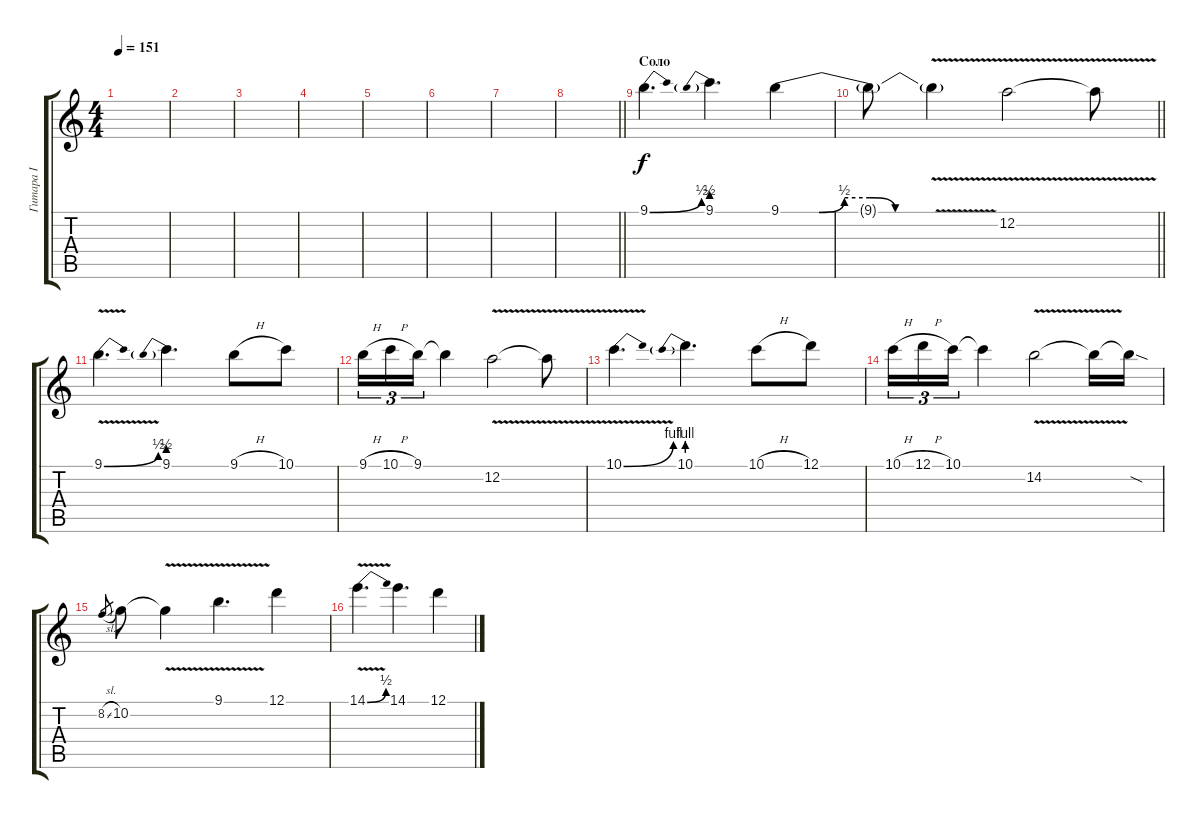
\track ("Гитара I" "Гитара I") {instrument overdrivenguitar}
\staff {score tabs}
\tuning (D4 A3 F3 C3 G2 D2) {hide}
\ts (4 4)
\tempo 151
\clef g2
\ks c
|
|
|
|
|
|
|
\barLineRight lightlight
|
\section ("" "Соло")
9.1{be (bend 0 0 60 2)}.4{d} 9.1{be (prebend 0 2 60 2)}.4{d} 9.1{be (custom 0 0 15 0 25 2 35 2 45 0 60 0)}.4 |
\barLineRight lightlight
9.1{t}.8 9.1{v t}.4 12.2{v}.2 12.2{t}.8 |
9.1{be (bend 0 0 60 2) v}.4{d} 9.1{be (prebend 0 2 60 2)}.4{d} 9.1{h}.8 10.1.8 |
9.1{h}.16{tu (3 2)} 10.1{h}.16{tu (3 2)} 9.1.16{tu (3 2)} 9.1{t}.4 12.2{v}.2 12.2{t}.8 |
10.1{be (bend 0 0 60 4) v}.4{d} 10.1{be (prebend 0 4 60 4)}.4{d} 10.1{h}.8 12.1.8 |
10.1{h}.16{tu (3 2)} 12.1{h}.16{tu (3 2)} 10.1.16{tu (3 2)} 10.1{t}.4 14.2{v}.2 14.2{t}.16 14.2{sod t}.16 |
8.2{sl}.8{gr} 10.2.8 10.2{v t}.4 9.1{v}.4{d} 12.1.4 |
14.1{be (bend 0 0 60 2) v}.4{d} 14.1.4{d} 12.1.4
